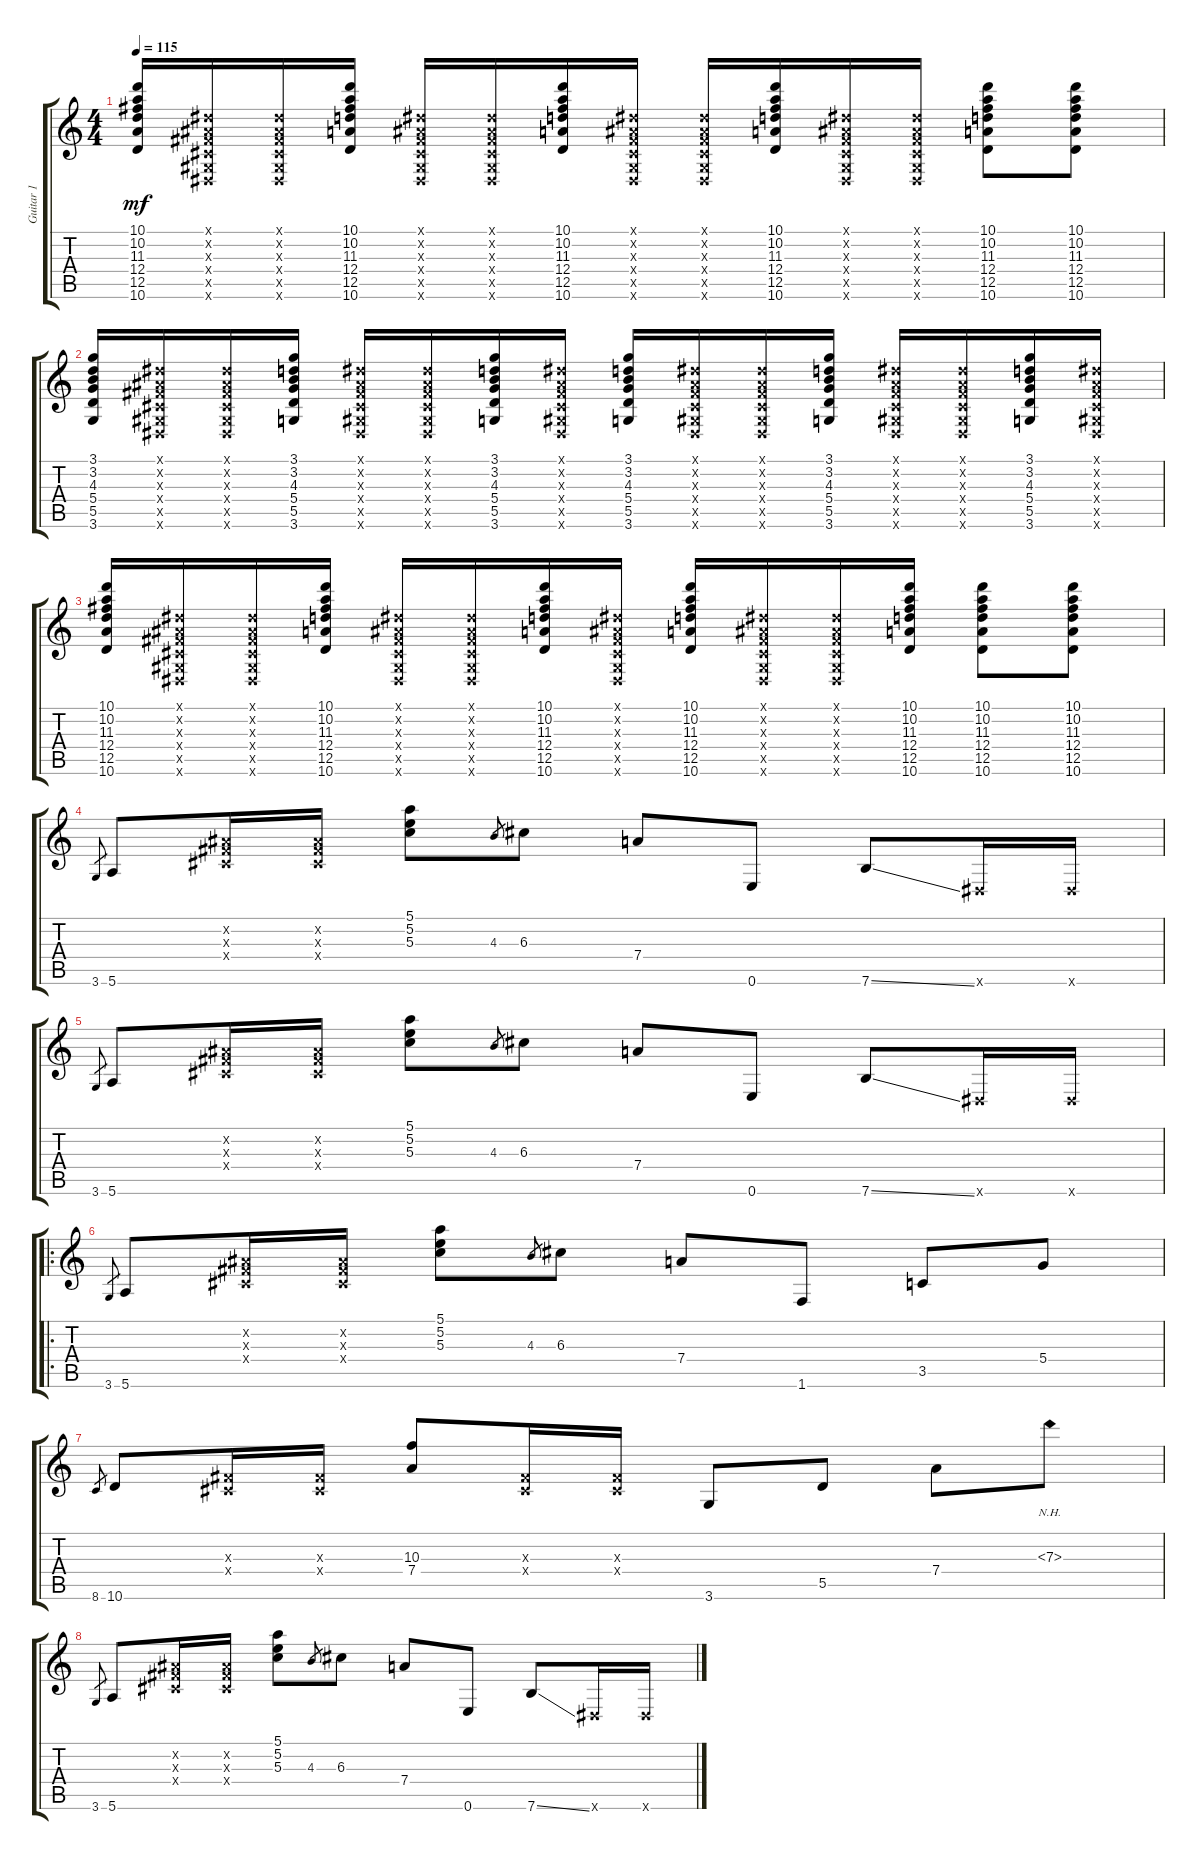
\track ("Guitar 1" "Guitar 1") {instrument acousticguitarsteel}
\staff {score tabs}
\tuning (E4 B3 G3 D3 A2 E2) {hide}
\ts (4 4)
\tempo 115
\clef g2
\ks c
(10.1 10.2 11.3 12.4 12.5 10.6).16{dy mf} (-1.1{x} -1.2{x} -1.3{x} -1.4{x} -1.5{x} -1.6{x}).16 (-1.1{x} -1.2{x} -1.3{x} -1.4{x} -1.5{x} -1.6{x}).16 (10.1 10.2 11.3 12.4 12.5 10.6).16 (-1.1{x} -1.2{x} -1.3{x} -1.4{x} -1.5{x} -1.6{x}).16 (-1.1{x} -1.2{x} -1.3{x} -1.4{x} -1.5{x} -1.6{x}).16 (10.1 10.2 11.3 12.4 12.5 10.6).16 (-1.1{x} -1.2{x} -1.3{x} -1.4{x} -1.5{x} -1.6{x}).16 (-1.1{x} -1.2{x} -1.3{x} -1.4{x} -1.5{x} -1.6{x}).16 (10.1 10.2 11.3 12.4 12.5 10.6).16 (-1.1{x} -1.2{x} -1.3{x} -1.4{x} -1.5{x} -1.6{x}).16 (-1.1{x} -1.2{x} -1.3{x} -1.4{x} -1.5{x} -1.6{x}).16 (10.1 10.2 11.3 12.4 12.5 10.6).8 (10.1 10.2 11.3 12.4 12.5 10.6).8 |
(3.1 3.2 4.3 5.4 5.5 3.6).16 (-1.1{x} -1.2{x} -1.3{x} -1.4{x} -1.5{x} -1.6{x}).16 (-1.1{x} -1.2{x} -1.3{x} -1.4{x} -1.5{x} -1.6{x}).16 (3.1 3.2 4.3 5.4 5.5 3.6).16 (-1.1{x} -1.2{x} -1.3{x} -1.4{x} -1.5{x} -1.6{x}).16 (-1.1{x} -1.2{x} -1.3{x} -1.4{x} -1.5{x} -1.6{x}).16 (3.1 3.2 4.3 5.4 5.5 3.6).16 (-1.1{x} -1.2{x} -1.3{x} -1.4{x} -1.5{x} -1.6{x}).16 (3.1 3.2 4.3 5.4 5.5 3.6).16 (-1.1{x} -1.2{x} -1.3{x} -1.4{x} -1.5{x} -1.6{x}).16 (-1.1{x} -1.2{x} -1.3{x} -1.4{x} -1.5{x} -1.6{x}).16 (3.1 3.2 4.3 5.4 5.5 3.6).16 (-1.1{x} -1.2{x} -1.3{x} -1.4{x} -1.5{x} -1.6{x}).16 (-1.1{x} -1.2{x} -1.3{x} -1.4{x} -1.5{x} -1.6{x}).16 (3.1 3.2 4.3 5.4 5.5 3.6).16 (-1.1{x} -1.2{x} -1.3{x} -1.4{x} -1.5{x} -1.6{x}).16 |
(10.1 10.2 11.3 12.4 12.5 10.6).16 (-1.1{x} -1.2{x} -1.3{x} -1.4{x} -1.5{x} -1.6{x}).16 (-1.1{x} -1.2{x} -1.3{x} -1.4{x} -1.5{x} -1.6{x}).16 (10.1 10.2 11.3 12.4 12.5 10.6).16 (-1.1{x} -1.2{x} -1.3{x} -1.4{x} -1.5{x} -1.6{x}).16 (-1.1{x} -1.2{x} -1.3{x} -1.4{x} -1.5{x} -1.6{x}).16 (10.1 10.2 11.3 12.4 12.5 10.6).16 (-1.1{x} -1.2{x} -1.3{x} -1.4{x} -1.5{x} -1.6{x}).16 (10.1 10.2 11.3 12.4 12.5 10.6).16 (-1.1{x} -1.2{x} -1.3{x} -1.4{x} -1.5{x} -1.6{x}).16 (-1.1{x} -1.2{x} -1.3{x} -1.4{x} -1.5{x} -1.6{x}).16 (10.1 10.2 11.3 12.4 12.5 10.6).16 (10.1 10.2 11.3 12.4 12.5 10.6).8 (10.1 10.2 11.3 12.4 12.5 10.6).8 |
3.6.8{gr} 5.6.8 (-1.2{x} -1.3{x} -1.4{x}).16 (-1.2{x} -1.3{x} -1.4{x}).16 (5.1 5.2 5.3).8 4.3.8{gr} 6.3.8 7.4.8 0.6.8 7.6{ss}.8 -1.6{x}.16 -1.6{x}.16 |
3.6.8{gr} 5.6.8 (-1.2{x} -1.3{x} -1.4{x}).16 (-1.2{x} -1.3{x} -1.4{x}).16 (5.1 5.2 5.3).8 4.3.8{gr} 6.3.8 7.4.8 0.6.8 7.6{ss}.8 -1.6{x}.16 -1.6{x}.16 |
\ro
3.6.8{gr} 5.6.8 (-1.2{x} -1.3{x} -1.4{x}).16 (-1.2{x} -1.3{x} -1.4{x}).16 (5.1 5.2 5.3).8 4.3.8{gr} 6.3.8 7.4.8 1.6.8 3.5.8 5.4.8 |
8.6.8{gr} 10.6.8 (-1.3{x} -1.4{x}).16 (-1.3{x} -1.4{x}).16 (10.3 7.4).8 (-1.3{x} -1.4{x}).16 (-1.3{x} -1.4{x}).16 3.6.8 5.5.8 7.4.8 7.3{nh}.8 |
3.6.8{gr} 5.6.8 (-1.2{x} -1.3{x} -1.4{x}).16 (-1.2{x} -1.3{x} -1.4{x}).16 (5.1 5.2 5.3).8 4.3.8{gr} 6.3.8 7.4.8 0.6.8 7.6{ss}.8 -1.6{x}.16 -1.6{x}.16
